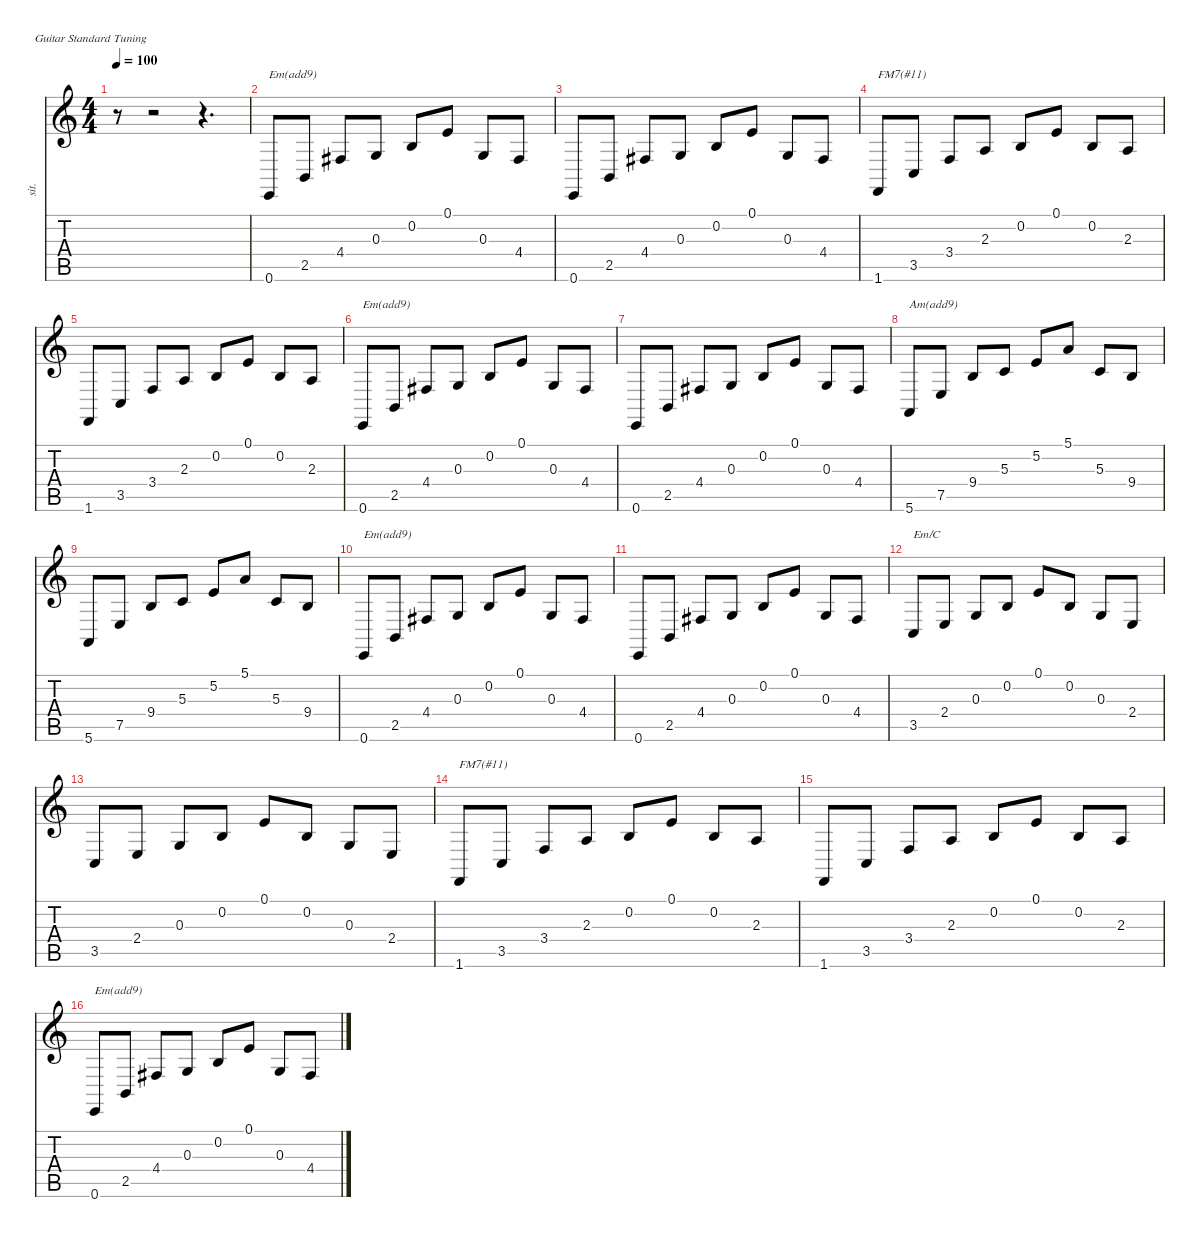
\defaultSystemsLayout 4
\hideDynamics
\bracketExtendMode nobrackets
\otherSystemsTrackNameOrientation horizontal
\track ("Sitar" "sit.") {instrument sitar}
\staff {score tabs}
\tuning (E4 B3 G3 D3 A2 E2)
\ts (4 4)
\beaming (8 2 2 2 2)
\tempo 100
\clef g2
\ks c
r.8{dy f instrument sitar beam Down} r.2{beam Down} r.4{d beam Down} |
0.6.8{txt "Em(add9)" beam Up} 2.5.8{beam Up} 4.4{acc #}.8{beam Up} 0.3.8{beam Up} 0.2.8{beam Up} 0.1.8{beam Up} 0.3.8{beam Up} 4.4{acc #}.8{beam Up} |
0.6.8{beam Up} 2.5.8{beam Up} 4.4{acc #}.8{beam Up} 0.3.8{beam Up} 0.2.8{beam Up} 0.1.8{beam Up} 0.3.8{beam Up} 4.4{acc #}.8{beam Up} |
1.6.8{txt "FM7(#11)" beam Up} 3.5.8{beam Up} 3.4.8{beam Up} 2.3.8{beam Up} 0.2.8{beam Up} 0.1.8{beam Up} 0.2.8{beam Up} 2.3.8{beam Up} |
1.6.8{beam Up} 3.5.8{beam Up} 3.4.8{beam Up} 2.3.8{beam Up} 0.2.8{beam Up} 0.1.8{beam Up} 0.2.8{beam Up} 2.3.8{beam Up} |
0.6.8{txt "Em(add9)" beam Up} 2.5.8{beam Up} 4.4{acc #}.8{beam Up} 0.3.8{beam Up} 0.2.8{beam Up} 0.1.8{beam Up} 0.3.8{beam Up} 4.4{acc #}.8{beam Up} |
0.6.8{beam Up} 2.5.8{beam Up} 4.4{acc #}.8{beam Up} 0.3.8{beam Up} 0.2.8{beam Up} 0.1.8{beam Up} 0.3.8{beam Up} 4.4{acc #}.8{beam Up} |
5.6.8{txt "Am(add9)" beam Up} 7.5.8{beam Up} 9.4.8{beam Up} 5.3.8{beam Up} 5.2.8{beam Up} 5.1.8{beam Up} 5.3.8{beam Up} 9.4.8{beam Up} |
5.6.8{beam Up} 7.5.8{beam Up} 9.4.8{beam Up} 5.3.8{beam Up} 5.2.8{beam Up} 5.1.8{beam Up} 5.3.8{beam Up} 9.4.8{beam Up} |
0.6.8{txt "Em(add9)" beam Up} 2.5.8{beam Up} 4.4{acc #}.8{beam Up} 0.3.8{beam Up} 0.2.8{beam Up} 0.1.8{beam Up} 0.3.8{beam Up} 4.4{acc #}.8{beam Up} |
0.6.8{beam Up} 2.5.8{beam Up} 4.4{acc #}.8{beam Up} 0.3.8{beam Up} 0.2.8{beam Up} 0.1.8{beam Up} 0.3.8{beam Up} 4.4{acc #}.8{beam Up} |
3.5.8{txt "Em/C" beam Up} 2.4.8{beam Up} 0.3.8{beam Up} 0.2.8{beam Up} 0.1.8{beam Up} 0.2.8{beam Up} 0.3.8{beam Up} 2.4.8{beam Up} |
3.5.8{beam Up} 2.4.8{beam Up} 0.3.8{beam Up} 0.2.8{beam Up} 0.1.8{beam Up} 0.2.8{beam Up} 0.3.8{beam Up} 2.4.8{beam Up} |
1.6.8{txt "FM7(#11)" beam Up} 3.5.8{beam Up} 3.4.8{beam Up} 2.3.8{beam Up} 0.2.8{beam Up} 0.1.8{beam Up} 0.2.8{beam Up} 2.3.8{beam Up} |
1.6.8{beam Up} 3.5.8{beam Up} 3.4.8{beam Up} 2.3.8{beam Up} 0.2.8{beam Up} 0.1.8{beam Up} 0.2.8{beam Up} 2.3.8{beam Up} |
0.6.8{txt "Em(add9)" beam Up} 2.5.8{beam Up} 4.4{acc #}.8{beam Up} 0.3.8{beam Up} 0.2.8{beam Up} 0.1.8{beam Up} 0.3.8{beam Up} 4.4{acc #}.8{beam Up}
